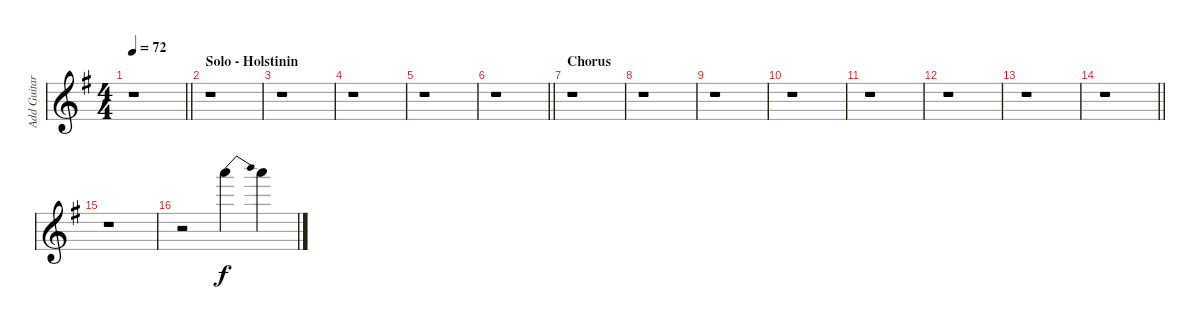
\track ("Add Guitar" "Add Guitar") {instrument distortionguitar}
\staff {score}
\tuning (E4 B3 G3 D3 A2 E2) {hide}
\ts (4 4)
\tempo 72
\clef g2
\barLineRight lightlight
\ks eminor
r.1{dy f} |
\section ("" "Solo - Holstinin")
r.1 |
r.1 |
r.1 |
r.1 |
\barLineRight lightlight
r.1 |
\section ("" "Chorus")
r.1 |
r.1 |
r.1 |
r.1 |
r.1 |
r.1 |
r.1 |
\barLineRight lightlight
r.1 |
r.1 |
r.2 17.1{be (bend 0 0 60 4)}.4 17.1.4
